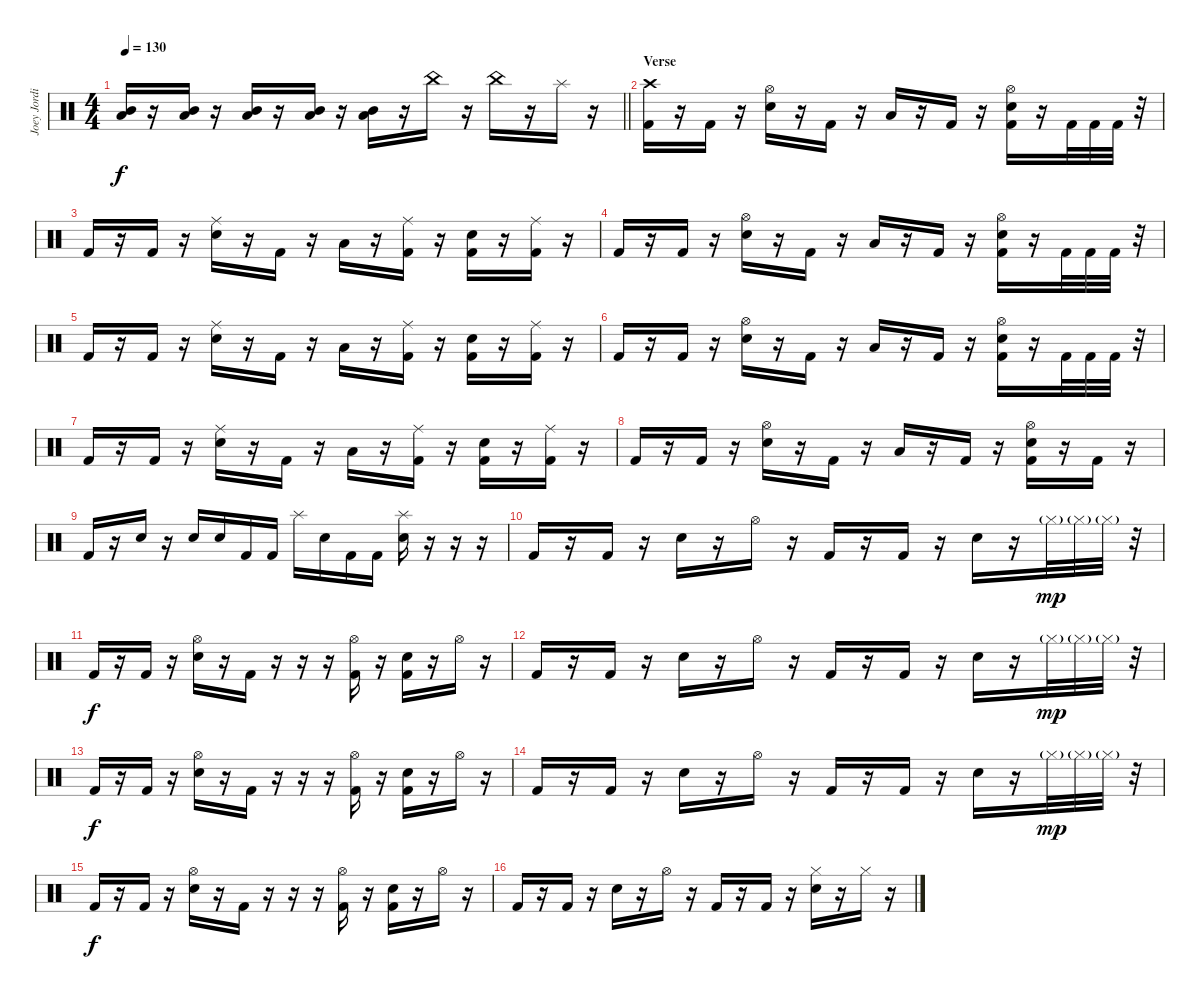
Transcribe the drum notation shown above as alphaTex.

\track ("Joey Jordison" "Joey Jordi") {instrument percussion}
\staff {score}
\articulation defaults
\ts (4 4)
\tempo 130
\clef neutral
\barLineRight lightlight
\ks c
("Low Tom (hit)" "Mid Tom (hit)").16{dy f} r.16 ("Low Tom (hit)" "Mid Tom (hit)").16 r.16 ("Low Tom (hit)" "Mid Tom (hit)").16 r.16 ("Low Tom (hit)" "Mid Tom (hit)").16 r.16 ("Low Tom (hit)" "Mid Tom (hit)").16 r.16 "China (hit)".16 r.16 "China (hit)".16 r.16 "Splash (hit)".16 r.16 |
\section ("" "Verse")
("Crash high (hit)" "Kick (hit) 2").16 r.16 "Kick (hit) 2".16 r.16 ("Electric Snare (hit)" "Hi-Hat (open)").16 r.16 "Kick (hit) 2".16 r.16 "Low Tom (hit)".16 r.16 "Kick (hit) 2".16 r.16 ("Electric Snare (hit)" "Hi-Hat (open)" "Kick (hit) 2").16 r.16 "Kick (hit) 2".32 "Kick (hit) 2".32 "Kick (hit) 2".32 r.32 |
"Kick (hit) 2".16 r.16 "Kick (hit) 2".16 r.16 ("Electric Snare (hit)" "Ride (middle)").16 r.16 "Kick (hit) 2".16 r.16 "Low Tom (hit)".16 r.16 ("Ride (middle)" "Kick (hit) 2").16 r.16 ("Electric Snare (hit)" "Kick (hit) 2").16 r.16 ("Ride (middle)" "Kick (hit) 2").16 r.16 |
"Kick (hit) 2".16 r.16 "Kick (hit) 2".16 r.16 ("Electric Snare (hit)" "Hi-Hat (open)").16 r.16 "Kick (hit) 2".16 r.16 "Low Tom (hit)".16 r.16 "Kick (hit) 2".16 r.16 ("Electric Snare (hit)" "Hi-Hat (open)" "Kick (hit) 2").16 r.16 "Kick (hit) 2".32 "Kick (hit) 2".32 "Kick (hit) 2".32 r.32 |
"Kick (hit) 2".16 r.16 "Kick (hit) 2".16 r.16 ("Electric Snare (hit)" "Ride (middle)").16 r.16 "Kick (hit) 2".16 r.16 "Low Tom (hit)".16 r.16 ("Ride (middle)" "Kick (hit) 2").16 r.16 ("Electric Snare (hit)" "Kick (hit) 2").16 r.16 ("Ride (middle)" "Kick (hit) 2").16 r.16 |
"Kick (hit) 2".16 r.16 "Kick (hit) 2".16 r.16 ("Electric Snare (hit)" "Hi-Hat (open)").16 r.16 "Kick (hit) 2".16 r.16 "Low Tom (hit)".16 r.16 "Kick (hit) 2".16 r.16 ("Electric Snare (hit)" "Hi-Hat (open)" "Kick (hit) 2").16 r.16 "Kick (hit) 2".32 "Kick (hit) 2".32 "Kick (hit) 2".32 r.32 |
"Kick (hit) 2".16 r.16 "Kick (hit) 2".16 r.16 ("Electric Snare (hit)" "Ride (middle)").16 r.16 "Kick (hit) 2".16 r.16 "Low Tom (hit)".16 r.16 ("Ride (middle)" "Kick (hit) 2").16 r.16 ("Electric Snare (hit)" "Kick (hit) 2").16 r.16 ("Ride (middle)" "Kick (hit) 2").16 r.16 |
"Kick (hit) 2".16 r.16 "Kick (hit) 2".16 r.16 ("Electric Snare (hit)" "Hi-Hat (open)").16 r.16 "Kick (hit) 2".16 r.16 "Low Tom (hit)".16 r.16 "Kick (hit) 2".16 r.16 ("Electric Snare (hit)" "Hi-Hat (open)" "Kick (hit) 2").16 r.16 "Kick (hit) 2".16 r.16 |
"Kick (hit) 2".16 r.16 "Electric Snare (hit)".16 r.16 "Electric Snare (hit)".16 "Electric Snare (hit)".16 "Kick (hit) 2".16 "Kick (hit) 2".16 "Splash (hit)".16 "Electric Snare (hit)".16 "Kick (hit) 2".16 "Kick (hit) 2".16 ("Splash (hit)" "Electric Snare (hit)").16 r.16 r.16 r.16 |
"Kick (hit) 2".16 r.16 "Kick (hit) 2".16 r.16 "Electric Snare (hit)".16 r.16 "Hi-Hat (open)".16 r.16 "Kick (hit) 2".16 r.16 "Kick (hit) 2".16 r.16 "Electric Snare (hit)".16 r.16 "Hi-Hat (closed)"{g}.32{dy mp} "Hi-Hat (closed)"{g}.32 "Hi-Hat (closed)"{g}.32 r.32 |
"Kick (hit) 2".16{dy f} r.16 "Kick (hit) 2".16 r.16 ("Electric Snare (hit)" "Hi-Hat (open)").16 r.16 "Kick (hit) 2".16 r.16 r.16 r.16 ("Hi-Hat (open)" "Kick (hit) 2").16 r.16 ("Electric Snare (hit)" "Kick (hit) 2").16 r.16 "Hi-Hat (open)".16 r.16 |
"Kick (hit) 2".16 r.16 "Kick (hit) 2".16 r.16 "Electric Snare (hit)".16 r.16 "Hi-Hat (open)".16 r.16 "Kick (hit) 2".16 r.16 "Kick (hit) 2".16 r.16 "Electric Snare (hit)".16 r.16 "Hi-Hat (closed)"{g}.32{dy mp} "Hi-Hat (closed)"{g}.32 "Hi-Hat (closed)"{g}.32 r.32 |
"Kick (hit) 2".16{dy f} r.16 "Kick (hit) 2".16 r.16 ("Electric Snare (hit)" "Hi-Hat (open)").16 r.16 "Kick (hit) 2".16 r.16 r.16 r.16 ("Hi-Hat (open)" "Kick (hit) 2").16 r.16 ("Electric Snare (hit)" "Kick (hit) 2").16 r.16 "Hi-Hat (open)".16 r.16 |
"Kick (hit) 2".16 r.16 "Kick (hit) 2".16 r.16 "Electric Snare (hit)".16 r.16 "Hi-Hat (open)".16 r.16 "Kick (hit) 2".16 r.16 "Kick (hit) 2".16 r.16 "Electric Snare (hit)".16 r.16 "Hi-Hat (closed)"{g}.32{dy mp} "Hi-Hat (closed)"{g}.32 "Hi-Hat (closed)"{g}.32 r.32 |
"Kick (hit) 2".16{dy f} r.16 "Kick (hit) 2".16 r.16 ("Electric Snare (hit)" "Hi-Hat (open)").16 r.16 "Kick (hit) 2".16 r.16 r.16 r.16 ("Hi-Hat (open)" "Kick (hit) 2").16 r.16 ("Electric Snare (hit)" "Kick (hit) 2").16 r.16 "Hi-Hat (open)".16 r.16 |
"Kick (hit) 2".16 r.16 "Kick (hit) 2".16 r.16 "Electric Snare (hit)".16 r.16 "Hi-Hat (open)".16 r.16 "Kick (hit) 2".16 r.16 "Kick (hit) 2".16 r.16 ("Electric Snare (hit)" "Hi-Hat (closed)").16 r.16 "Hi-Hat (closed)".16 r.16
